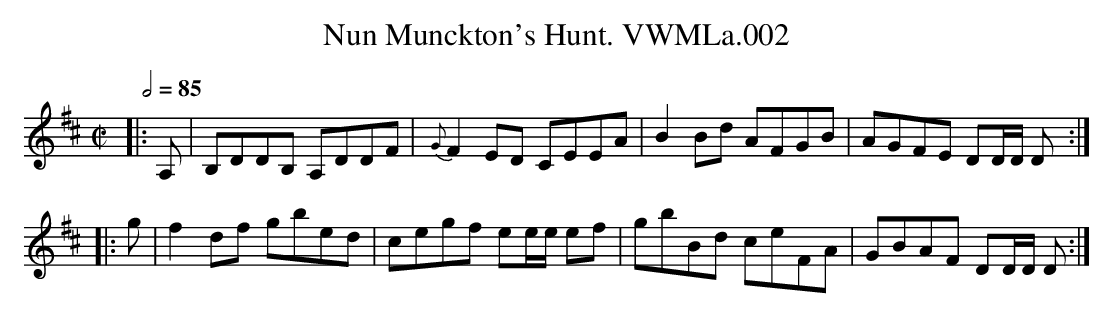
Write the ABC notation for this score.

X:1
T:Nun Munckton's Hunt. VWMLa.002
M:C|
L:1/8
Q:1/2=85
K:D
|:A,|B,DDB, A,DDF|{G}F2ED CEEA|\
B2Bd AFGB|AGFE DD/D/ D:|
|:g|f2df gbed|cegf ee/e/ ef|\
gbBd ceFA|GBAF DD/D/ D:|
